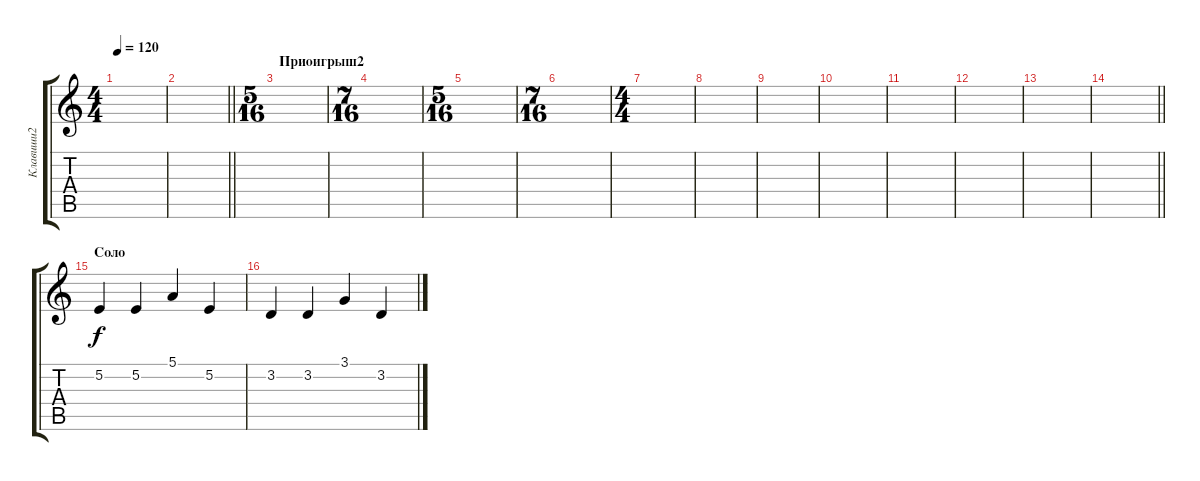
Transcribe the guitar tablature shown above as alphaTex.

\track ("Клавиши2" "Клавиши2") {instrument musicbox}
\staff {score tabs}
\tuning (E4 B3 G3 D3 A2 E2) {hide}
\ts (4 4)
\tempo 120
\clef g2
\ks c
|
\barLineRight lightlight
|
\ts (5 16)
\section ("" "Приоигрыш2")
|
\ts (7 16)
|
\ts (5 16)
|
\ts (7 16)
|
\ts (4 4)
|
|
|
|
|
|
|
\barLineRight lightlight
|
\section ("" "Соло")
5.2.4 5.2.4 5.1.4 5.2.4 |
3.2.4 3.2.4 3.1.4 3.2.4
